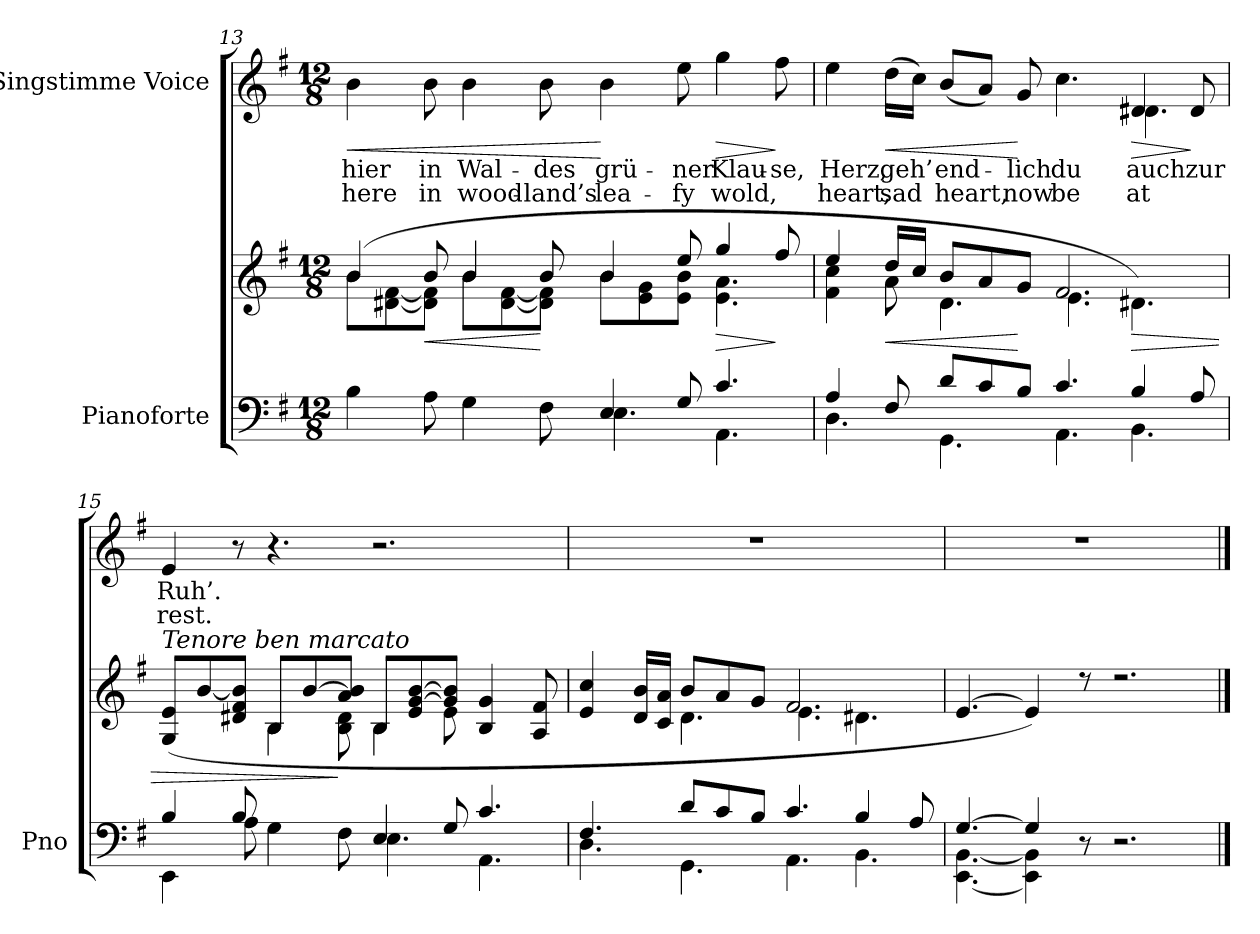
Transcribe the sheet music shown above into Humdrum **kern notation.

**kern	**kern	**dynam	**kern	**text	**text	**dynam
*part2	*part2	*part2	*part1	*part1	*part1	*part1
*staff3	*staff2	*staff2/3	*staff1	*staff1	*staff1	*staff1
*I"Pianoforte	*	*	*I"Singstimme Voice	*	*	*
*I'Pno	*	*	*	*	*	*
*clefF4	*clefG2	*	*clefG2	*	*	*
*k[f#]	*k[f#]	*	*k[f#]	*	*	*
*M12/8	*M12/8	*	*M12/8	*	*	*
=13	=13	=13	=13	=13	=13	=13
*^	*^	*	*	*	*	*
!	!	!	!	!	!	!	!	!LO:HP:b
4B\	2.ryy	(4b/	8b\L	.	4b\	hier	here	<
.	.	.	[8d#X\ [>8f#\	.	.	.	.	.
!	!	!	!	!LO:HP:b	!	!	!	!
8A\	.	8b/	8d#\] 8f#\]J	<	8b\	in	in	.
4G\	.	4b/	8b\L	.	4b\	Wal-	wood-	.
.	.	.	[8d#\ [>8f#\	.	.	.	.	.
8F#\	.	8b/	8d#\] 8f#\]J	[	8b\	-des	-land’s	.
4E/	4.E\	4b/	8b\L	.	4b\	grü-	lea-	[
.	.	.	8e\ 8g\	.	.	.	.	.
8G/	.	8ee/	8e\ 8b\J	.	8ee\	-ner	-fy	.
!	!	!	!	!LO:HP:b	!	!	!	!LO:HP:b
4.c/	4.AA\	4gg/	4.e\ 4.a\	>	4gg\	Klau-	wold,	>
.	.	8ff#/	.	]	8ff#\	-se,	.	]
=14	=14	=14	=14	=14	=14	=14	=14	=14
*	*	*	*	*	*^	*	*	*
4A/	4.D\	4ee/	4f#\ 4cc\	.	4ee\	2.ryy	Herz,	heart,	.
!	!	!	!	!LO:HP:b	!	!	!	!	!LO:HP:b
8F#/	.	16dd/LL	8a\	<	(16dd\LL	.	geh’	sad	<
.	.	16cc/JJ	.	.	16cc\JJ)	.	.	.	.
8d/L	4.GG\	8b/L	4.d\	.	(8b/L	.	end-	heart,	.
8c/	.	8a/	.	.	8a/J)	.	.	.	.
8B/J	.	8g/J	.	[	8g/	.	-lich	now	[
4.c/	4.AA\	2.f#/	4.e\	.	4.cc\	4.ryy	du	be	.
!	!	!	!	!LO:HP:b	!	!LO:N:head=solid	!	!	!LO:HP:b
4B/	4.BB\	.	4.d#X\)	>	4d#X/	4.d#\	auch	at	>
8A/	.	.	.	.	8d#/	.	zur	.	]
*	*	*	*	*	*v	*v	*	*	*
=15	=15	=15	=15	=15	=15	=15	=15	=15
!	!	!LO:TX:i:t=Tenore ben marcato	!	!	!	!	!	!
4B/	4EE\	(8G/ 8e/L	4.ryy	.	4e/	Ruh’.	rest.	.
.	.	[>8b/	.	.	.	.	.	.
8B/	8A\	8d#X/ 8f#/ 8b/]J	.	.	8r	.	.	.
4G\	4.ryy	8B/L	4B\	.	4.r	.	.	.
.	.	[8b/	.	.	.	.	.	.
8F#\	.	8a/ 8b/]J	8B\ 8d#\	]	.	.	.	.
4E/	4.E\	8B/L	4B\	.	2.r	.	.	.
.	.	8e/ [8g/ [8b/	.	.	.	.	.	.
8G/	.	8g/] 8b/]J	8e\	.	.	.	.	.
4.c/	4.AA\	4B/ 4g/	4.ryy	.	.	.	.	.
.	.	8A/ 8f#/	.	.	.	.	.	.
=16	=16	=16	=16	=16	=16	=16	=16	=16
4.F#/	4.D\	4e/ 4cc/	4.ryy	.	1.r	.	.	.
.	.	16d/ 16b/LL	.	.	.	.	.	.
.	.	16c/ 16a/JJ	.	.	.	.	.	.
8d/L	4.GG\	8b/L	4.d\	.	.	.	.	.
8c/	.	8a/	.	.	.	.	.	.
8B/J	.	8g/J	.	.	.	.	.	.
4.c/	4.AA\	2.f#/	4.e\	.	.	.	.	.
4B/	4.BB\	.	4.d#X\	.	.	.	.	.
8A/	.	.	.	.	.	.	.	.
=17	=17	=17	=17	=17	=17	=17	=17	=17
[4.G/	[4.EE\ [4.BB\	[>4.e/	1.ryy	.	1.r	.	.	.
4G/]	4EE\] 4BB\]	4e/])	.	.	.	.	.	.
8r	8ryy	8r	.	.	.	.	.	.
2.r	2.ryy	2.r	.	.	.	.	.	.
*v	*v	*	*	*	*	*	*	*
*	*v	*v	*	*	*	*	*
==	==	==	==	==	==	==
*-	*-	*-	*-	*-	*-	*-
